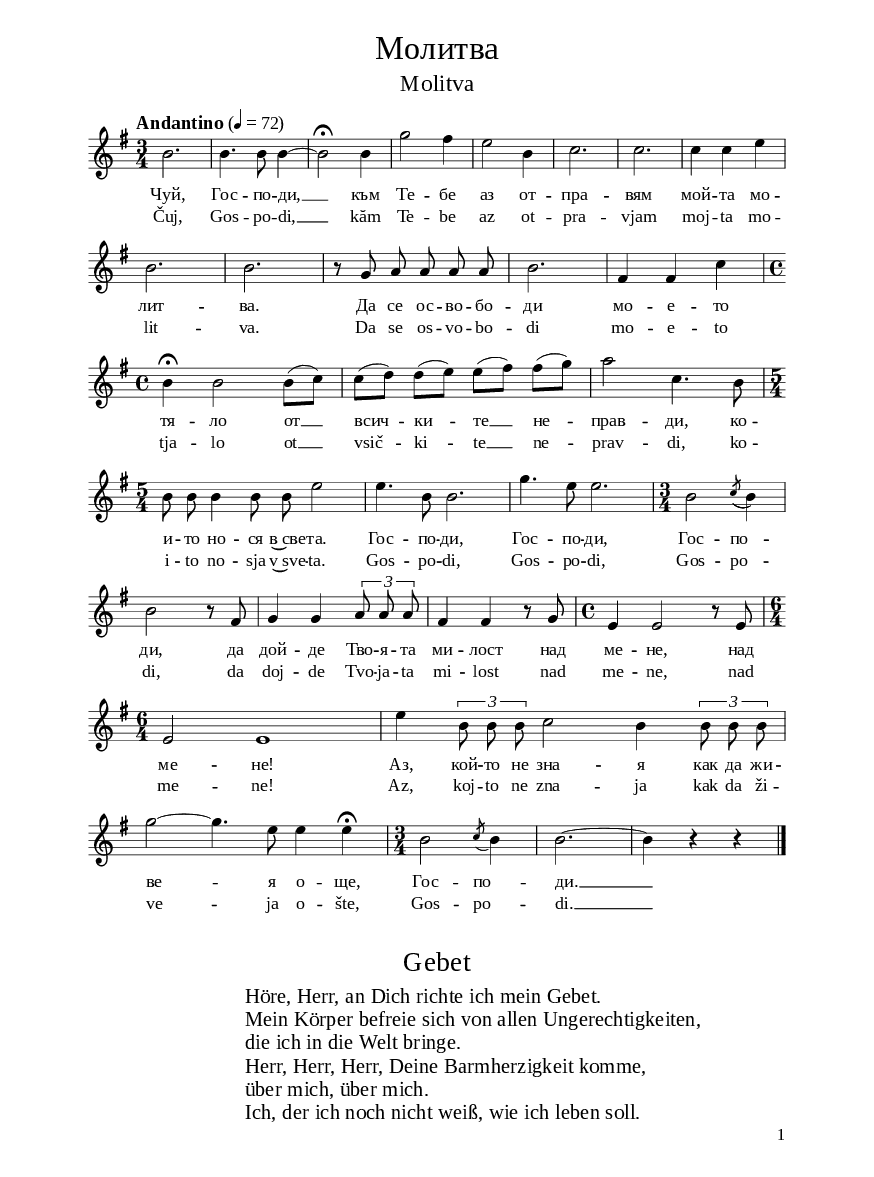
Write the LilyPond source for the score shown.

\version "2.24.4"

% include paper part and global functions
\include "include/globals.ily"

\bookpart {
  \label #'ref178
  \tocItem \markup "Молитва (Чуй, Господи) – Molitva (Čuj, Gospodi)"
  \include "include/bookpart-paper.ily"
  \score {
    \include "include/score-layout.ily"

    \new Voice \absolute {
      \clef treble
      \key e \minor
      \time 3/4
      \tempoFunc "Andantino" 4 "72"
      \autoBeamOff

      b'2. | % 2
      b'4.  b'8  b'4 ~ | % 3
      b'2 ^\fermata  b'4 | % 4
      g''2  fis''4 | % 5
      e''2  b'4 | % 6
      c''2. | % 7
      c''2.  | % 8
      c''4  c''4  e''4 | \break % 9
      b'2. |
      b'2. | % 11
      r8  g'8  a'8  a'8  a'8  a'8 | % 12
      b'2.  | % 13
      fis'4  fis'4  c''4 | \break % 14
      \time 4/4  | % 14
      b'4 ^\fermata  b'2  b'8 ( [
      c''8 ) ] | % 15
      c''8 ( [  d''8 ) ]  d''8 ( [
      e''8 ) ]  e''8 ( [  fis''8 ) ]  fis''8 (
      [  g''8 ) ]  | % 16
      a''2  c''4.  b'8 | \break % 17
      \time 5/4  | % 17
      b'8  b'8  b'4  b'8  b'8
      e''2 | % 18
      e''4.  b'8  b'2. | % 19
      g''4.  e''8  e''2. |
      \time 3/4  |
      b'2 \acciaccatura {  c''8 ( }  b'4 ) | \break % 21
      b'2 r8  fis'8 | % 22
      g'4  g'4
      \times 2/3  {
        a'8   a'8  a'8
      }
      | % 23
      fis'4  fis'4 r8  g'8 | % 24
      \time 4/4  | % 24
      e'4  e'2 r8  e'8 \break | % 25
      \time 6/4  | % 25
      e'2 e'1 | % 26
      e''4
      \tupletUp
      \times 2/3  {
        b'8   b'8  b'8
      }
      c''2  b'4
      \times 2/3  {
        b'8  b'8  b'8
      }
      \break | % 27
      g''2 ~  g''4.  e''8  e''4
      e''4 ^\fermata | % 28
      \time 3/4  | % 28
      b'2 \acciaccatura {  c''8 }  b'4 | % 29
      b'2. ~ |
      b'4 r4 r4 \bar "|."
    }


    \addlyrics {
      Чуй, Гос -- по -- ди, __  към Те --
      бе аз от -- пра -- вям мой -- та
      мо -- лит -- ва. Да се ос -- во --
      бо -- ди мо -- е -- то тя -- ло от __
      всич -- ки -- те __  не
      -- прав -- ди, ко -- и -- то но --
      ся в~све -- та. Гос -- по -- ди,
      Гос -- по -- ди, Гос -- по -- ди,
      да дой -- де Тво -- я -- та ми --
      лост над ме -- не, над ме -- не!
      Аз, кой -- то не зна -- я как да
      жи -- ве -- я о -- ще, Гос --
      по -- ди. __}
      \addlyrics {
        Čuj, Gos -- po -- di, __  kăm Te --
        be az ot -- pra -- vjam moj -- ta
        mo -- lit -- va. Da se os -- vo --
        bo -- di mo -- e -- to tja -- lo ot __
        vsič -- ki -- te __  ne
        -- prav -- di, ko -- i -- to no --
        sja v~sve -- ta. Gos -- po -- di,
        Gos -- po -- di, Gos -- po -- di,
        da doj -- de Tvo -- ja -- ta mi --
        lost nad me -- ne, nad me -- ne!
        Az, koj -- to ne zna -- ja kak da
        ži -- ve -- ja o -- šte, Gos --
        po -- di. __}


        \header {
          title = \titleFunc "Молитва" "Molitva"
        }


        \midi{}

      } % score


      \markup \empty-two
      % include foreign translation(s) of the song
      \version "2.24.4"

\markup \fill-line { \fontsize #deTitleFontSize "Gebet" }
\markup \null
\markup \null
\markup \abs-fontsize #10 {
  \hspace #20
  \override #`(baseline-skip . ,deCoupletBaselineSkip)

  \column { 

    \line { " "Höre, Herr, an Dich richte ich mein Gebet. }

    \line { " "Mein Körper befreie sich von allen Ungerechtigkeiten, }

    \line { " "die ich in die Welt bringe. }

    \line { " "Herr, Herr, Herr, Deine Barmherzigkeit komme,}

    \line { " "über mich, über mich.}

    \line { " "Ich, der ich noch nicht weiß, wie ich leben soll.}


}

}


    } % bookpart

    % Più mosso
    %
